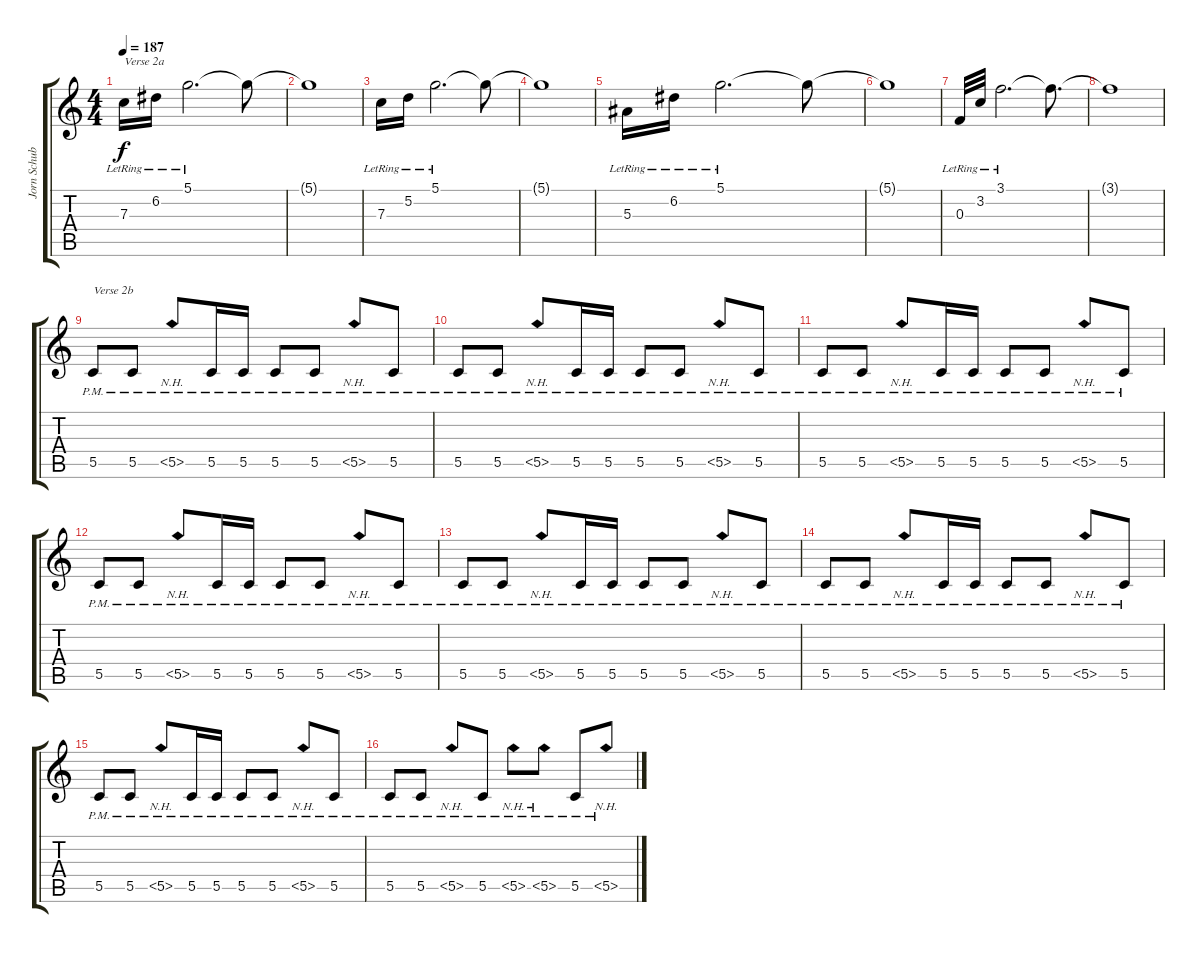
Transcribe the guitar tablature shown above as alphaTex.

\track ("Jorn Schubert - Lead" "Jorn Schub") {instrument overdrivenguitar}
\staff {score tabs}
\tuning (D4 A3 F3 C3 G2 D2) {hide}
\ts (4 4)
\tempo 187
\clef g2
\ks c
7.3{lr}.16{txt "Verse 2a" dy f volume 0} 6.2{lr}.16 5.1{lr}.2{d} 5.1{t}.8 |
5.1{t}.1 |
7.3{lr}.16{volume 16} 5.2{lr}.16{volume 0} 5.1{lr}.2{d} 5.1{t}.8 |
5.1{t}.1 |
5.3{lr}.16{volume 16} 6.2{lr}.16{volume 0} 5.1{lr}.2{d} 5.1{t}.8 |
5.1{t}.1 |
0.3{lr}.32{volume 16} 3.2{lr}.32{volume 0} 3.1{lr}.2{d} 3.1{t}.8{d} |
3.1{t}.1 |
5.5{pm}.8{txt "Verse 2b" volume 16} 5.5{pm}.8 5.5{nh pm}.8 5.5{pm}.16 5.5{pm}.16 5.5{pm}.8 5.5{pm}.8 5.5{nh pm}.8 5.5{pm}.8 |
5.5{pm}.8 5.5{pm}.8 5.5{nh pm}.8 5.5{pm}.16 5.5{pm}.16 5.5{pm}.8 5.5{pm}.8 5.5{nh pm}.8 5.5{pm}.8 |
5.5{pm}.8 5.5{pm}.8 5.5{nh pm}.8 5.5{pm}.16 5.5{pm}.16 5.5{pm}.8 5.5{pm}.8 5.5{nh pm}.8 5.5{pm}.8 |
5.5{pm}.8 5.5{pm}.8 5.5{nh pm}.8 5.5{pm}.16 5.5{pm}.16 5.5{pm}.8 5.5{pm}.8 5.5{nh pm}.8 5.5{pm}.8 |
5.5{pm}.8 5.5{pm}.8 5.5{nh pm}.8 5.5{pm}.16 5.5{pm}.16 5.5{pm}.8 5.5{pm}.8 5.5{nh pm}.8 5.5{pm}.8 |
5.5{pm}.8 5.5{pm}.8 5.5{nh pm}.8 5.5{pm}.16 5.5{pm}.16 5.5{pm}.8 5.5{pm}.8 5.5{nh pm}.8 5.5{pm}.8 |
5.5{pm}.8 5.5{pm}.8 5.5{nh pm}.8 5.5{pm}.16 5.5{pm}.16 5.5{pm}.8 5.5{pm}.8 5.5{nh pm}.8 5.5{pm}.8 |
5.5{pm}.8 5.5{pm}.8 5.5{nh pm}.8 5.5{pm}.8 5.5{nh pm}.8 5.5{nh pm}.8 5.5{pm}.8 5.5{nh pm}.8
